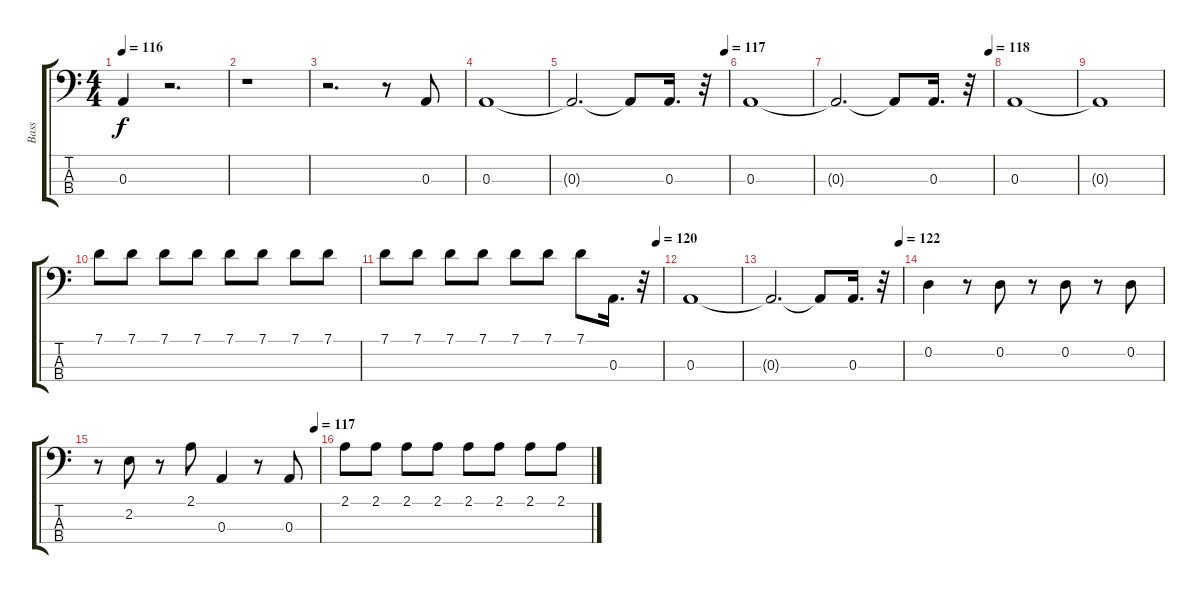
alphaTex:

\track ("Bass" "Bass") {instrument electricbassfinger}
\staff {score tabs}
\tuning (G2 D2 A1 E1) {hide}
\ts (4 4)
\tempo 116
\clef f4
\ks c
0.3{t}.4{dy f} r.2{d} |
r.1 |
r.2{d} r.8 0.3.8 |
0.3.1 |
\tempo (117 0.9791666666666666)
0.3{t}.2{d} 0.3{t}.8 0.3.16{d} r.32 |
0.3.1 |
\tempo (118 0.9791666666666666)
0.3{t}.2{d} 0.3{t}.8 0.3.16{d} r.32 |
0.3.1 |
0.3{t}.1 |
7.1.8 7.1.8 7.1.8 7.1.8 7.1.8 7.1.8 7.1.8 7.1.8 |
\tempo (120 0.9791666666666666)
7.1.8 7.1.8 7.1.8 7.1.8 7.1.8 7.1.8 7.1.8 0.3.16{d} r.32 |
0.3.1 |
\tempo (122 0.9791666666666666)
0.3{t}.2{d} 0.3{t}.8 0.3.16{d} r.32 |
0.2.4 r.8 0.2.8 r.8 0.2.8 r.8 0.2.8 |
\tempo (117 0.9791666666666666)
r.8 2.2.8 r.8 2.1.8 0.3.4 r.8 0.3.8 |
2.1.8 2.1.8 2.1.8 2.1.8 2.1.8 2.1.8 2.1.8 2.1.8
